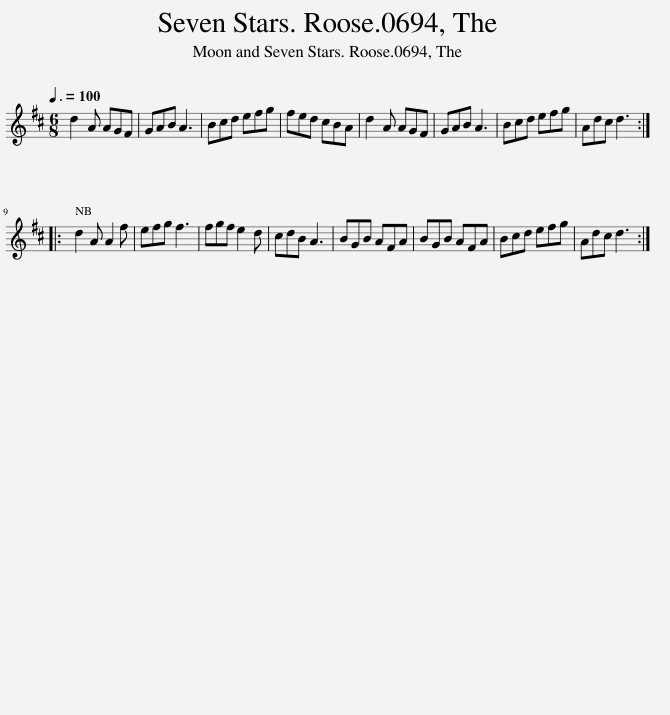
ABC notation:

X:1
L:1/8
Q:3/8=100
M:6/8
I:linebreak $
K:D
V:1 treble
V:1
 d2 A AGF | GAB A3 | Bcd efg | fed cBA | d2 A AGF | %5
 GAB A3 | Bcd efg | Adc d3 ::$ d2 A A2 f | efg f3 | %10
 fgf e2 d | cdB A3 | BGB AFA | BGB AFA | Bcd efg | %15
 Adc d3 :| %16
